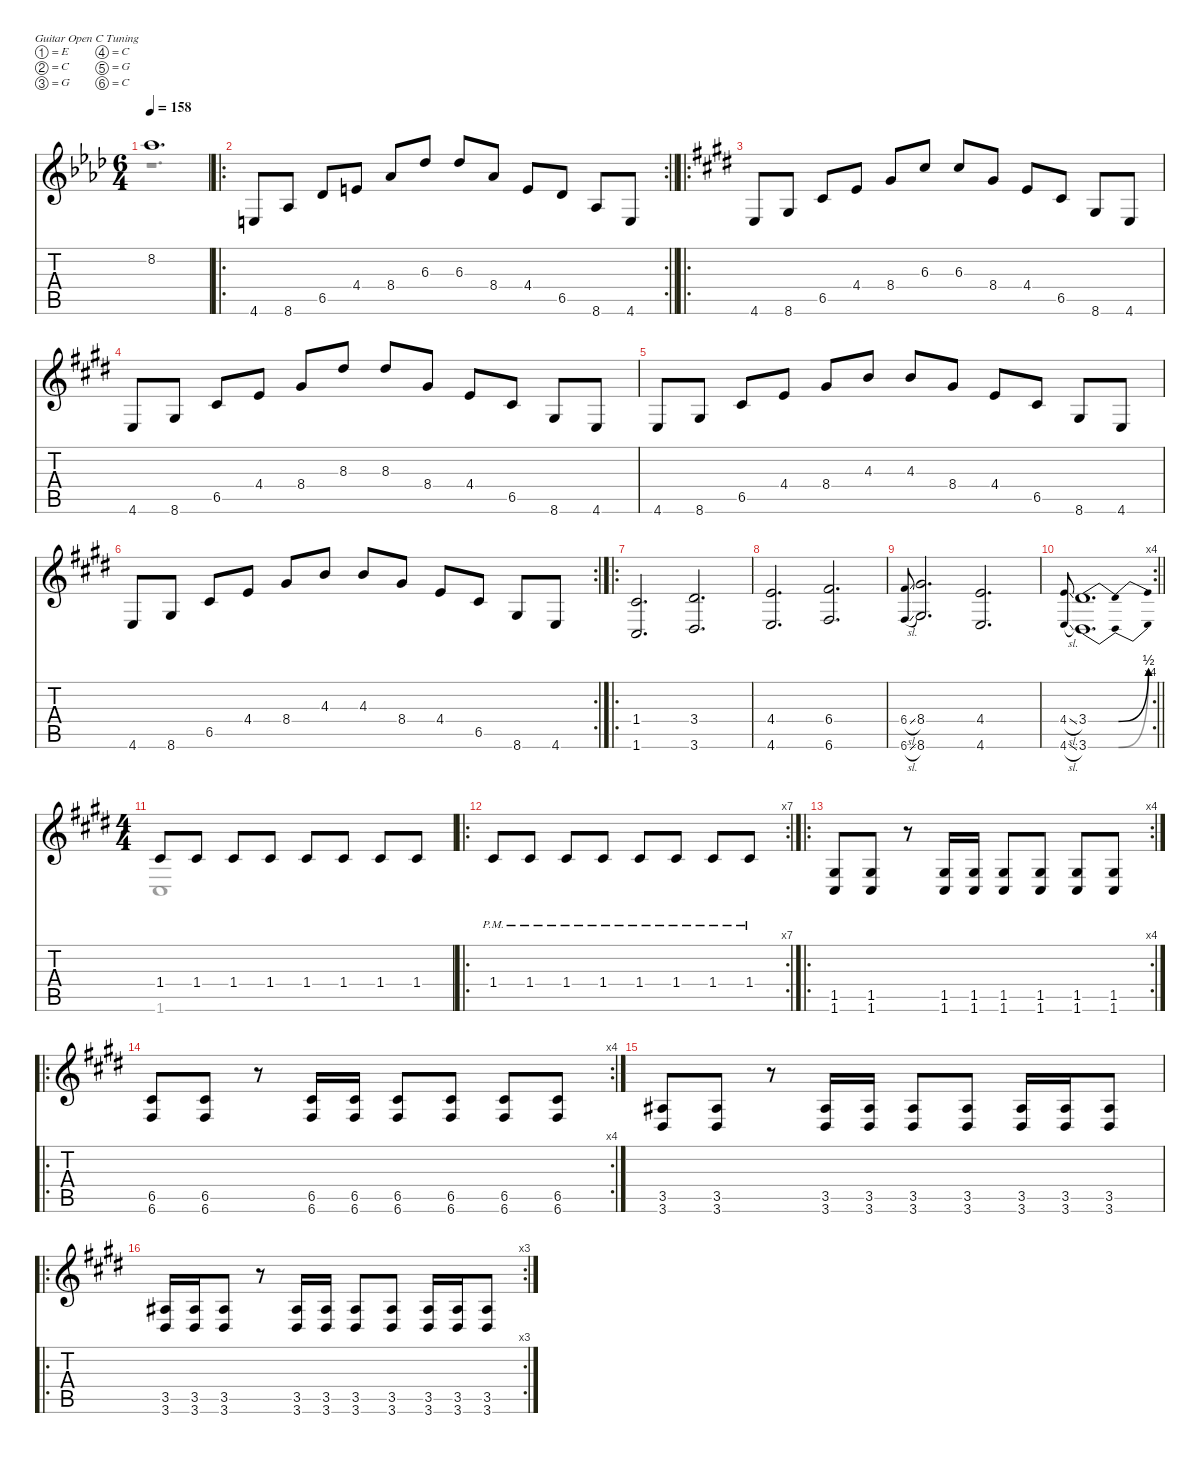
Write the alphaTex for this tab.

\defaultSystemsLayout 4
\hideDynamics
\bracketExtendMode nobrackets
\singleTrackTrackNamePolicy hidden
\multiTrackTrackNamePolicy hidden
\firstSystemTrackNameMode fullname
\firstSystemTrackNameOrientation horizontal
\otherSystemsTrackNameOrientation horizontal
\track ("Guitar 1" "dist.guit.") {mute instrument distortionguitar}
\staff {score tabs}
\tuning (E4 C4 G3 C3 G2 C2)
\voice
\ts (6 4)
\tempo 158
\clef g2
\ks ab
8.2{t acc b}.1{d dy f beam Up} |
\ro
\rc 2
\barLineRight lightlight
4.6{acc forcenatural}.8{beam Up} 8.6{acc b}.8{beam Up} 6.5{acc b}.8{beam Up} 4.4{acc forcenatural}.8{beam Up} 8.4{acc b}.8{beam Up} 6.3{acc b}.8{beam Up} 6.3{acc b}.8{beam Up} 8.4{acc b}.8{beam Up} 4.4{acc forcenatural}.8{beam Up} 6.5{acc b}.8{beam Up} 8.6{acc b}.8{beam Up} 4.6{acc forcenatural}.8{beam Up} |
\ro
\ks c#minor
4.6{acc forcenatural}.8{beam Up} 8.6{acc #}.8{beam Up} 6.5{acc #}.8{beam Up} 4.4{acc forcenatural}.8{beam Up} 8.4{acc #}.8{beam Up} 6.3{acc #}.8{beam Up} 6.3{acc #}.8{beam Up} 8.4{acc #}.8{beam Up} 4.4{acc forcenatural}.8{beam Up} 6.5{acc #}.8{beam Up} 8.6{acc #}.8{beam Up} 4.6{acc forcenatural}.8{beam Up} |
4.6{acc forcenatural}.8{beam Up} 8.6{acc #}.8{beam Up} 6.5{acc #}.8{beam Up} 4.4{acc forcenatural}.8{beam Up} 8.4{acc #}.8{beam Up} 8.3{acc #}.8{beam Up} 8.3{acc #}.8{beam Up} 8.4{acc #}.8{beam Up} 4.4{acc forcenatural}.8{beam Up} 6.5{acc #}.8{beam Up} 8.6{acc #}.8{beam Up} 4.6{acc forcenatural}.8{beam Up} |
4.6{acc forcenatural}.8{beam Up} 8.6{acc #}.8{beam Up} 6.5{acc #}.8{beam Up} 4.4{acc forcenatural}.8{beam Up} 8.4{acc #}.8{beam Up} 4.3{acc forcenatural}.8{beam Up} 4.3{acc forcenatural}.8{beam Up} 8.4{acc #}.8{beam Up} 4.4{acc forcenatural}.8{beam Up} 6.5{acc #}.8{beam Up} 8.6{acc #}.8{beam Up} 4.6{acc forcenatural}.8{beam Up} |
\rc 2
4.6{acc forcenatural}.8{beam Up} 8.6{acc #}.8{beam Up} 6.5{acc #}.8{beam Up} 4.4{acc forcenatural}.8{beam Up} 8.4{acc #}.8{beam Up} 4.3{acc forcenatural}.8{beam Up} 4.3{acc forcenatural}.8{beam Up} 8.4{acc #}.8{beam Up} 4.4{acc forcenatural}.8{beam Up} 6.5{acc #}.8{beam Up} 8.6{acc #}.8{beam Up} 4.6{acc forcenatural}.8{beam Up} |
\ro
(1.4{acc #} 1.6{acc #}).2{d beam Up} (3.4{acc #} 3.6{acc #}).2{d beam Up} |
(4.4{acc forcenatural} 4.6{acc forcenatural}).2{d beam Up} (6.4{acc #} 6.6{acc #}).2{d beam Up} |
(6.4{sl acc #} 6.6{sl acc #}).8{gr onbeat dy mf beam Up} (8.4{acc #} 8.6{acc #}).2{d dy f beam Up} (4.4{acc forcenatural} 4.6{acc forcenatural}).2{d beam Up} |
\rc 4
\barLineRight lightlight
(4.4{sl acc forcenatural} 4.6{sl acc forcenatural}).8{gr onbeat dy mf beam Up} (3.4{be (bendrelease 0 0 25.0000008 2 39.999998399999996 2 9.999999599999999 0) acc #} 3.6{be (bendrelease 0 0 25.0000008 2 39.999998399999996 2 9.999999599999999 0) acc #}).1{d dy f beam Up} |
\ts (4 4)
\beaming (8 2 2 2 2)
1.4{acc #}.8{beam Up} 1.4{acc #}.8{beam Up} 1.4{acc #}.8{beam Up} 1.4{acc #}.8{beam Up} 1.4{acc #}.8{beam Up} 1.4{acc #}.8{beam Up} 1.4{acc #}.8{beam Up} 1.4{acc #}.8{beam Up} |
\ro
\rc 7
1.4{pm acc #}.8{beam Up} 1.4{pm acc #}.8{beam Up} 1.4{pm acc #}.8{beam Up} 1.4{pm acc #}.8{beam Up} 1.4{pm acc #}.8{beam Up} 1.4{pm acc #}.8{beam Up} 1.4{pm acc #}.8{beam Up} 1.4{pm acc #}.8{beam Up} |
\ro
\rc 4
(1.5{acc #} 1.6{acc #}).8{beam Up} (1.5{acc #} 1.6{acc #}).8{beam Up} r.8{beam Up} (1.5{acc #} 1.6{acc #}).16{beam Up} (1.5{acc #} 1.6{acc #}).16{beam Up} (1.5{acc #} 1.6{acc #}).8{beam Up} (1.5{acc #} 1.6{acc #}).8{beam Up} (1.5{acc #} 1.6{acc #}).8{beam Up} (1.5{acc #} 1.6{acc #}).8{beam Up} |
\ro
\rc 4
(6.5{acc #} 6.6{acc #}).8{beam Up} (6.5{acc #} 6.6{acc #}).8{beam Up} r.8{beam Up} (6.5{acc #} 6.6{acc #}).16{beam Up} (6.5{acc #} 6.6{acc #}).16{beam Up} (6.5{acc #} 6.6{acc #}).8{beam Up} (6.5{acc #} 6.6{acc #}).8{beam Up} (6.5{acc #} 6.6{acc #}).8{beam Up} (6.5{acc #} 6.6{acc #}).8{beam Up} |
(3.5{acc #} 3.6{acc #}).8{beam Up} (3.5{acc #} 3.6{acc #}).8{beam Up} r.8{beam Up} (3.5{acc #} 3.6{acc #}).16{beam Up} (3.5{acc #} 3.6{acc #}).16{beam Up} (3.5{acc #} 3.6{acc #}).8{beam Up} (3.5{acc #} 3.6{acc #}).8{beam Up} (3.5{acc #} 3.6{acc #}).16{beam Up} (3.5{acc #} 3.6{acc #}).16{beam Up} (3.5{acc #} 3.6{acc #}).8{beam Up} |
\ro
\rc 3
(3.5{acc #} 3.6{acc #}).16{beam Up} (3.5{acc #} 3.6{acc #}).16{beam Up} (3.5{acc #} 3.6{acc #}).8{beam Up} r.8{beam Up} (3.5{acc #} 3.6{acc #}).16{beam Up} (3.5{acc #} 3.6{acc #}).16{beam Up} (3.5{acc #} 3.6{acc #}).8{beam Up} (3.5{acc #} 3.6{acc #}).8{beam Up} (3.5{acc #} 3.6{acc #}).16{beam Up} (3.5{acc #} 3.6{acc #}).16{beam Up} (3.5{acc #} 3.6{acc #}).8{beam Up}
\voice
\clef g2
\ottava regular
\simile none
\ks ab
r.1{d dy f beam Down} |
\barLineRight lightlight
|
\ks c#minor
|
|
|
|
|
|
|
\barLineRight lightlight
|
1.6{acc #}.1{beam Down} |
|
|
|
|
